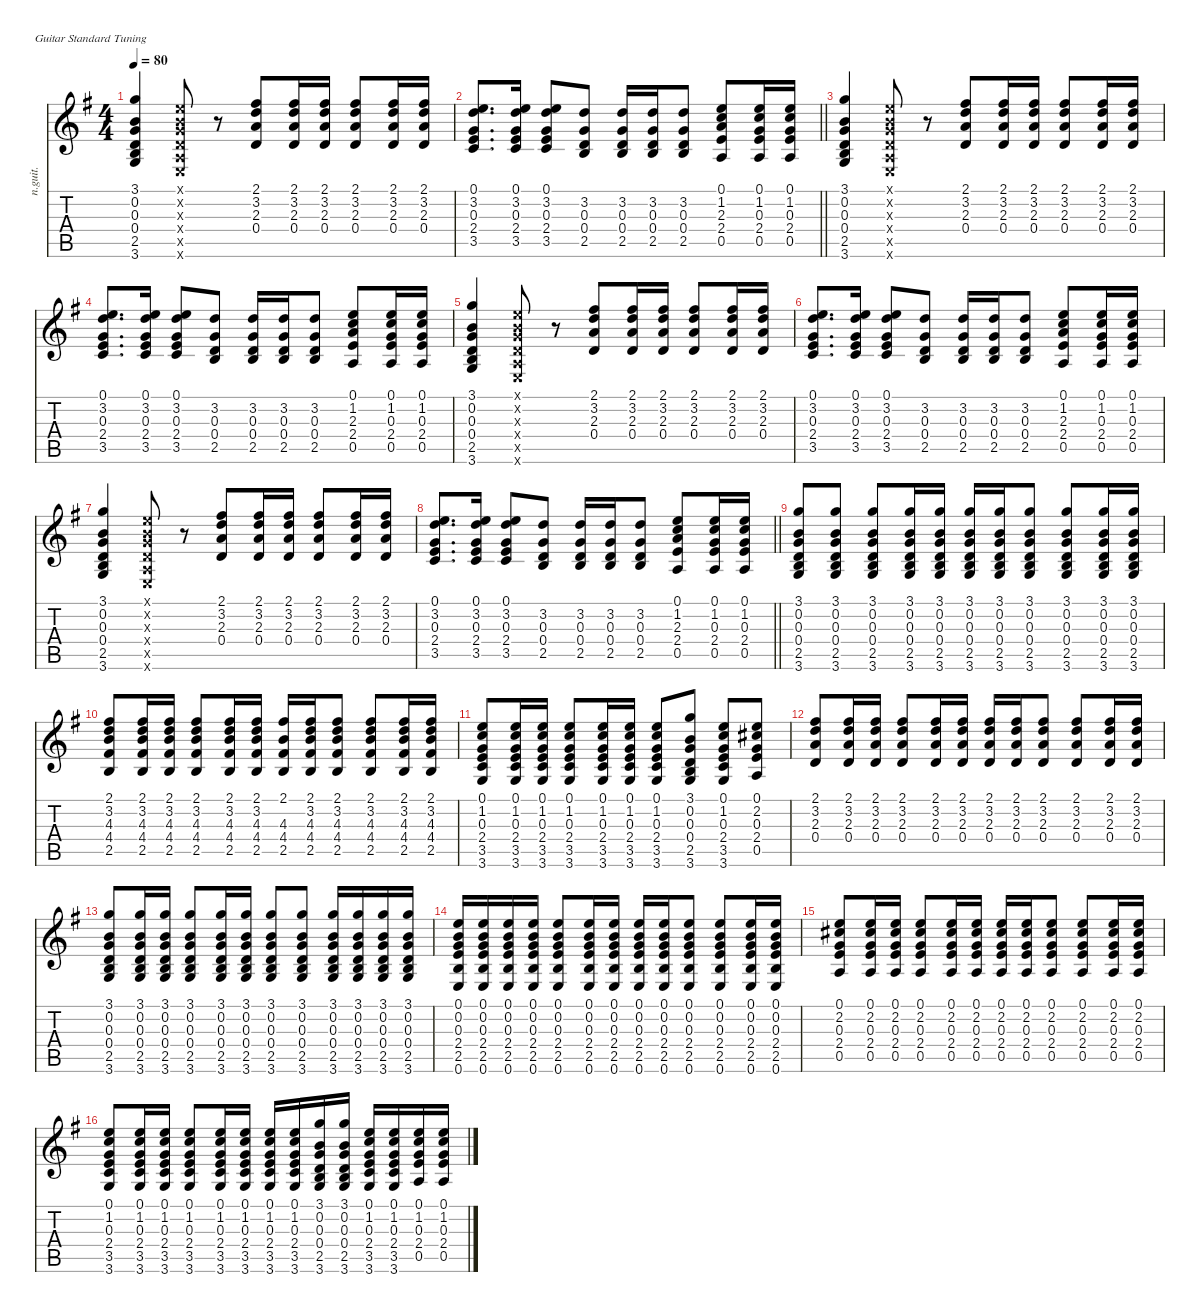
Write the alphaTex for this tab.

\defaultSystemsLayout 4
\hideDynamics
\bracketExtendMode nobrackets
\otherSystemsTrackNameOrientation horizontal
\track ("Acoustic 12 Strings (David Bowie)" "n.guit.") {instrument acousticguitarnylon}
\staff {score tabs}
\tuning (E4 B3 G3 D3 A2 E2)
\ts (4 4)
\tempo 80
\clef g2
\ks g
(3.1{acc forcenatural} 0.2{acc forcenatural} 0.3{acc forcenatural} 0.4{acc forcenatural} 2.5{acc forcenatural} 3.6{acc forcenatural}).4{dy f instrument acousticguitarnylon beam Up} (0.1{x acc forcenatural} 0.2{x acc forcenatural} 0.3{x acc forcenatural} 0.4{x acc forcenatural} 0.5{x acc forcenatural} 0.6{x acc forcenatural}).8{beam Up} r.8{beam Up} (2.1{acc #} 3.2{acc forcenatural} 2.3{acc forcenatural} 0.4{acc forcenatural}).8{beam Up} (2.1{acc #} 3.2{acc forcenatural} 2.3{acc forcenatural} 0.4{acc forcenatural}).16{beam Up} (2.1{acc #} 3.2{acc forcenatural} 2.3{acc forcenatural} 0.4{acc forcenatural}).16{beam Up} (2.1{acc #} 3.2{acc forcenatural} 2.3{acc forcenatural} 0.4{acc forcenatural}).8{beam Up} (2.1{acc #} 3.2{acc forcenatural} 2.3{acc forcenatural} 0.4{acc forcenatural}).16{beam Up} (2.1{acc #} 3.2{acc forcenatural} 2.3{acc forcenatural} 0.4{acc forcenatural}).16{beam Up} |
\barLineRight lightlight
(0.1{acc forcenatural} 3.2{acc forcenatural} 0.3{acc forcenatural} 2.4{acc forcenatural} 3.5{acc forcenatural}).8{d beam Up} (0.1{acc forcenatural} 3.2{acc forcenatural} 0.3{acc forcenatural} 2.4{acc forcenatural} 3.5{acc forcenatural}).16{beam Up} (0.1{acc forcenatural} 3.2{acc forcenatural} 0.3{acc forcenatural} 2.4{acc forcenatural} 3.5{acc forcenatural}).8{beam Up} (3.2{acc forcenatural} 0.3{acc forcenatural} 0.4{acc forcenatural} 2.5{acc forcenatural}).8{beam Up} (3.2{acc forcenatural} 0.3{acc forcenatural} 0.4{acc forcenatural} 2.5{acc forcenatural}).16{beam Up} (3.2{acc forcenatural} 0.3{acc forcenatural} 0.4{acc forcenatural} 2.5{acc forcenatural}).16{beam Up} (3.2{acc forcenatural} 0.3{acc forcenatural} 0.4{acc forcenatural} 2.5{acc forcenatural}).8{beam Up} (0.1{acc forcenatural} 1.2{acc forcenatural} 2.3{acc forcenatural} 2.4{acc forcenatural} 0.5{acc forcenatural}).8{beam Up} (0.1{acc forcenatural} 1.2{acc forcenatural} 0.3{acc forcenatural} 2.4{acc forcenatural} 0.5{acc forcenatural}).16{beam Up} (0.1{acc forcenatural} 1.2{acc forcenatural} 0.3{acc forcenatural} 2.4{acc forcenatural} 0.5{acc forcenatural}).16{beam Up} |
(3.1{acc forcenatural} 0.2{acc forcenatural} 0.3{acc forcenatural} 0.4{acc forcenatural} 2.5{acc forcenatural} 3.6{acc forcenatural}).4{beam Up} (0.1{x acc forcenatural} 0.2{x acc forcenatural} 0.3{x acc forcenatural} 0.4{x acc forcenatural} 0.5{x acc forcenatural} 0.6{x acc forcenatural}).8{beam Up} r.8{beam Up} (2.1{acc #} 3.2{acc forcenatural} 2.3{acc forcenatural} 0.4{acc forcenatural}).8{beam Up} (2.1{acc #} 3.2{acc forcenatural} 2.3{acc forcenatural} 0.4{acc forcenatural}).16{beam Up} (2.1{acc #} 3.2{acc forcenatural} 2.3{acc forcenatural} 0.4{acc forcenatural}).16{beam Up} (2.1{acc #} 3.2{acc forcenatural} 2.3{acc forcenatural} 0.4{acc forcenatural}).8{beam Up} (2.1{acc #} 3.2{acc forcenatural} 2.3{acc forcenatural} 0.4{acc forcenatural}).16{beam Up} (2.1{acc #} 3.2{acc forcenatural} 2.3{acc forcenatural} 0.4{acc forcenatural}).16{beam Up} |
(0.1{acc forcenatural} 3.2{acc forcenatural} 0.3{acc forcenatural} 2.4{acc forcenatural} 3.5{acc forcenatural}).8{d beam Up} (0.1{acc forcenatural} 3.2{acc forcenatural} 0.3{acc forcenatural} 2.4{acc forcenatural} 3.5{acc forcenatural}).16{beam Up} (0.1{acc forcenatural} 3.2{acc forcenatural} 0.3{acc forcenatural} 2.4{acc forcenatural} 3.5{acc forcenatural}).8{beam Up} (3.2{acc forcenatural} 0.3{acc forcenatural} 0.4{acc forcenatural} 2.5{acc forcenatural}).8{beam Up} (3.2{acc forcenatural} 0.3{acc forcenatural} 0.4{acc forcenatural} 2.5{acc forcenatural}).16{beam Up} (3.2{acc forcenatural} 0.3{acc forcenatural} 0.4{acc forcenatural} 2.5{acc forcenatural}).16{beam Up} (3.2{acc forcenatural} 0.3{acc forcenatural} 0.4{acc forcenatural} 2.5{acc forcenatural}).8{beam Up} (0.1{acc forcenatural} 1.2{acc forcenatural} 2.3{acc forcenatural} 2.4{acc forcenatural} 0.5{acc forcenatural}).8{beam Up} (0.1{acc forcenatural} 1.2{acc forcenatural} 0.3{acc forcenatural} 2.4{acc forcenatural} 0.5{acc forcenatural}).16{beam Up} (0.1{acc forcenatural} 1.2{acc forcenatural} 0.3{acc forcenatural} 2.4{acc forcenatural} 0.5{acc forcenatural}).16{beam Up} |
(3.1{acc forcenatural} 0.2{acc forcenatural} 0.3{acc forcenatural} 0.4{acc forcenatural} 2.5{acc forcenatural} 3.6{acc forcenatural}).4{beam Up} (0.1{x acc forcenatural} 0.2{x acc forcenatural} 0.3{x acc forcenatural} 0.4{x acc forcenatural} 0.5{x acc forcenatural} 0.6{x acc forcenatural}).8{beam Up} r.8{beam Up} (2.1{acc #} 3.2{acc forcenatural} 2.3{acc forcenatural} 0.4{acc forcenatural}).8{beam Up} (2.1{acc #} 3.2{acc forcenatural} 2.3{acc forcenatural} 0.4{acc forcenatural}).16{beam Up} (2.1{acc #} 3.2{acc forcenatural} 2.3{acc forcenatural} 0.4{acc forcenatural}).16{beam Up} (2.1{acc #} 3.2{acc forcenatural} 2.3{acc forcenatural} 0.4{acc forcenatural}).8{beam Up} (2.1{acc #} 3.2{acc forcenatural} 2.3{acc forcenatural} 0.4{acc forcenatural}).16{beam Up} (2.1{acc #} 3.2{acc forcenatural} 2.3{acc forcenatural} 0.4{acc forcenatural}).16{beam Up} |
(0.1{acc forcenatural} 3.2{acc forcenatural} 0.3{acc forcenatural} 2.4{acc forcenatural} 3.5{acc forcenatural}).8{d beam Up} (0.1{acc forcenatural} 3.2{acc forcenatural} 0.3{acc forcenatural} 2.4{acc forcenatural} 3.5{acc forcenatural}).16{beam Up} (0.1{acc forcenatural} 3.2{acc forcenatural} 0.3{acc forcenatural} 2.4{acc forcenatural} 3.5{acc forcenatural}).8{beam Up} (3.2{acc forcenatural} 0.3{acc forcenatural} 0.4{acc forcenatural} 2.5{acc forcenatural}).8{beam Up} (3.2{acc forcenatural} 0.3{acc forcenatural} 0.4{acc forcenatural} 2.5{acc forcenatural}).16{beam Up} (3.2{acc forcenatural} 0.3{acc forcenatural} 0.4{acc forcenatural} 2.5{acc forcenatural}).16{beam Up} (3.2{acc forcenatural} 0.3{acc forcenatural} 0.4{acc forcenatural} 2.5{acc forcenatural}).8{beam Up} (0.1{acc forcenatural} 1.2{acc forcenatural} 2.3{acc forcenatural} 2.4{acc forcenatural} 0.5{acc forcenatural}).8{beam Up} (0.1{acc forcenatural} 1.2{acc forcenatural} 0.3{acc forcenatural} 2.4{acc forcenatural} 0.5{acc forcenatural}).16{beam Up} (0.1{acc forcenatural} 1.2{acc forcenatural} 0.3{acc forcenatural} 2.4{acc forcenatural} 0.5{acc forcenatural}).16{beam Up} |
(3.1{acc forcenatural} 0.2{acc forcenatural} 0.3{acc forcenatural} 0.4{acc forcenatural} 2.5{acc forcenatural} 3.6{acc forcenatural}).4{beam Up} (0.1{x acc forcenatural} 0.2{x acc forcenatural} 0.3{x acc forcenatural} 0.4{x acc forcenatural} 0.5{x acc forcenatural} 0.6{x acc forcenatural}).8{beam Up} r.8{beam Up} (2.1{acc #} 3.2{acc forcenatural} 2.3{acc forcenatural} 0.4{acc forcenatural}).8{beam Up} (2.1{acc #} 3.2{acc forcenatural} 2.3{acc forcenatural} 0.4{acc forcenatural}).16{beam Up} (2.1{acc #} 3.2{acc forcenatural} 2.3{acc forcenatural} 0.4{acc forcenatural}).16{beam Up} (2.1{acc #} 3.2{acc forcenatural} 2.3{acc forcenatural} 0.4{acc forcenatural}).8{beam Up} (2.1{acc #} 3.2{acc forcenatural} 2.3{acc forcenatural} 0.4{acc forcenatural}).16{beam Up} (2.1{acc #} 3.2{acc forcenatural} 2.3{acc forcenatural} 0.4{acc forcenatural}).16{beam Up} |
\barLineRight lightlight
(0.1{acc forcenatural} 3.2{acc forcenatural} 0.3{acc forcenatural} 2.4{acc forcenatural} 3.5{acc forcenatural}).8{d beam Up} (0.1{acc forcenatural} 3.2{acc forcenatural} 0.3{acc forcenatural} 2.4{acc forcenatural} 3.5{acc forcenatural}).16{beam Up} (0.1{acc forcenatural} 3.2{acc forcenatural} 0.3{acc forcenatural} 2.4{acc forcenatural} 3.5{acc forcenatural}).8{beam Up} (3.2{acc forcenatural} 0.3{acc forcenatural} 0.4{acc forcenatural} 2.5{acc forcenatural}).8{beam Up} (3.2{acc forcenatural} 0.3{acc forcenatural} 0.4{acc forcenatural} 2.5{acc forcenatural}).16{beam Up} (3.2{acc forcenatural} 0.3{acc forcenatural} 0.4{acc forcenatural} 2.5{acc forcenatural}).16{beam Up} (3.2{acc forcenatural} 0.3{acc forcenatural} 0.4{acc forcenatural} 2.5{acc forcenatural}).8{beam Up} (0.1{acc forcenatural} 1.2{acc forcenatural} 2.3{acc forcenatural} 2.4{acc forcenatural} 0.5{acc forcenatural}).8{beam Up} (0.1{acc forcenatural} 1.2{acc forcenatural} 0.3{acc forcenatural} 2.4{acc forcenatural} 0.5{acc forcenatural}).16{beam Up} (0.1{acc forcenatural} 1.2{acc forcenatural} 0.3{acc forcenatural} 2.4{acc forcenatural} 0.5{acc forcenatural}).16{beam Up} |
(3.1{acc forcenatural} 0.2{acc forcenatural} 0.3{acc forcenatural} 0.4{acc forcenatural} 2.5{acc forcenatural} 3.6{acc forcenatural}).8{beam Up} (3.1{acc forcenatural} 0.2{acc forcenatural} 0.3{acc forcenatural} 0.4{acc forcenatural} 2.5{acc forcenatural} 3.6{acc forcenatural}).8{beam Up} (3.1{acc forcenatural} 0.2{acc forcenatural} 0.3{acc forcenatural} 0.4{acc forcenatural} 2.5{acc forcenatural} 3.6{acc forcenatural}).8{beam Up} (3.1{acc forcenatural} 0.2{acc forcenatural} 0.3{acc forcenatural} 0.4{acc forcenatural} 2.5{acc forcenatural} 3.6{acc forcenatural}).16{beam Up} (3.1{acc forcenatural} 0.2{acc forcenatural} 0.3{acc forcenatural} 0.4{acc forcenatural} 2.5{acc forcenatural} 3.6{acc forcenatural}).16{beam Up} (3.1{acc forcenatural} 0.2{acc forcenatural} 0.3{acc forcenatural} 0.4{acc forcenatural} 2.5{acc forcenatural} 3.6{acc forcenatural}).16{beam Up} (3.1{acc forcenatural} 0.2{acc forcenatural} 0.3{acc forcenatural} 0.4{acc forcenatural} 2.5{acc forcenatural} 3.6{acc forcenatural}).16{beam Up} (3.1{acc forcenatural} 0.2{acc forcenatural} 0.3{acc forcenatural} 0.4{acc forcenatural} 2.5{acc forcenatural} 3.6{acc forcenatural}).8{beam Up} (3.1{acc forcenatural} 0.2{acc forcenatural} 0.3{acc forcenatural} 0.4{acc forcenatural} 2.5{acc forcenatural} 3.6{acc forcenatural}).8{beam Up} (3.1{acc forcenatural} 0.2{acc forcenatural} 0.3{acc forcenatural} 0.4{acc forcenatural} 2.5{acc forcenatural} 3.6{acc forcenatural}).16{beam Up} (3.1{acc forcenatural} 0.2{acc forcenatural} 0.3{acc forcenatural} 0.4{acc forcenatural} 2.5{acc forcenatural} 3.6{acc forcenatural}).16{beam Up} |
(2.1{acc #} 3.2{acc forcenatural} 4.3{acc forcenatural} 4.4{acc #} 2.5{acc forcenatural}).8{beam Up} (2.1{acc #} 3.2{acc forcenatural} 4.3{acc forcenatural} 4.4{acc #} 2.5{acc forcenatural}).16{beam Up} (2.1{acc #} 3.2{acc forcenatural} 4.3{acc forcenatural} 4.4{acc #} 2.5{acc forcenatural}).16{beam Up} (2.1{acc #} 3.2{acc forcenatural} 4.3{acc forcenatural} 4.4{acc #} 2.5{acc forcenatural}).8{beam Up} (2.1{acc #} 3.2{acc forcenatural} 4.3{acc forcenatural} 4.4{acc #} 2.5{acc forcenatural}).16{beam Up} (2.1{acc #} 3.2{acc forcenatural} 4.3{acc forcenatural} 4.4{acc #} 2.5{acc forcenatural}).16{beam Up} (2.1{acc #} 4.3{acc forcenatural} 4.4{acc #} 2.5{acc forcenatural}).16{beam Up} (2.1{acc #} 3.2{acc forcenatural} 4.3{acc forcenatural} 4.4{acc #} 2.5{acc forcenatural}).16{beam Up} (2.1{acc #} 3.2{acc forcenatural} 4.3{acc forcenatural} 4.4{acc #} 2.5{acc forcenatural}).8{beam Up} (2.1{acc #} 3.2{acc forcenatural} 4.3{acc forcenatural} 4.4{acc #} 2.5{acc forcenatural}).8{beam Up} (2.1{acc #} 3.2{acc forcenatural} 4.3{acc forcenatural} 4.4{acc #} 2.5{acc forcenatural}).16{beam Up} (2.1{acc #} 3.2{acc forcenatural} 4.3{acc forcenatural} 4.4{acc #} 2.5{acc forcenatural}).16{beam Up} |
(0.1{acc forcenatural} 1.2{acc forcenatural} 0.3{acc forcenatural} 2.4{acc forcenatural} 3.5{acc forcenatural} 3.6{acc forcenatural}).8{beam Up} (0.1{acc forcenatural} 1.2{acc forcenatural} 0.3{acc forcenatural} 2.4{acc forcenatural} 3.5{acc forcenatural} 3.6{acc forcenatural}).16{beam Up} (0.1{acc forcenatural} 1.2{acc forcenatural} 0.3{acc forcenatural} 2.4{acc forcenatural} 3.5{acc forcenatural} 3.6{acc forcenatural}).16{beam Up} (0.1{acc forcenatural} 1.2{acc forcenatural} 0.3{acc forcenatural} 2.4{acc forcenatural} 3.5{acc forcenatural} 3.6{acc forcenatural}).8{beam Up} (0.1{acc forcenatural} 1.2{acc forcenatural} 0.3{acc forcenatural} 2.4{acc forcenatural} 3.5{acc forcenatural} 3.6{acc forcenatural}).16{beam Up} (0.1{acc forcenatural} 1.2{acc forcenatural} 0.3{acc forcenatural} 2.4{acc forcenatural} 3.5{acc forcenatural} 3.6{acc forcenatural}).16{beam Up} (0.1{acc forcenatural} 1.2{acc forcenatural} 0.3{acc forcenatural} 2.4{acc forcenatural} 3.5{acc forcenatural} 3.6{acc forcenatural}).8{beam Up} (3.1{acc forcenatural} 0.2{acc forcenatural} 0.3{acc forcenatural} 0.4{acc forcenatural} 2.5{acc forcenatural} 3.6{acc forcenatural}).8{beam Up} (0.1{acc forcenatural} 1.2{acc forcenatural} 0.3{acc forcenatural} 2.4{acc forcenatural} 3.5{acc forcenatural} 3.6{acc forcenatural}).8{beam Up} (0.1{acc forcenatural} 2.2{acc #} 0.3{acc forcenatural} 2.4{acc forcenatural} 0.5{acc forcenatural}).8{beam Up} |
(2.1{acc #} 3.2{acc forcenatural} 2.3{acc forcenatural} 0.4{acc forcenatural}).8{beam Up} (2.1{acc #} 3.2{acc forcenatural} 2.3{acc forcenatural} 0.4{acc forcenatural}).16{beam Up} (2.1{acc #} 3.2{acc forcenatural} 2.3{acc forcenatural} 0.4{acc forcenatural}).16{beam Up} (2.1{acc #} 3.2{acc forcenatural} 2.3{acc forcenatural} 0.4{acc forcenatural}).8{beam Up} (2.1{acc #} 3.2{acc forcenatural} 2.3{acc forcenatural} 0.4{acc forcenatural}).16{beam Up} (2.1{acc #} 3.2{acc forcenatural} 2.3{acc forcenatural} 0.4{acc forcenatural}).16{beam Up} (2.1{acc #} 3.2{acc forcenatural} 2.3{acc forcenatural} 0.4{acc forcenatural}).16{beam Up} (2.1{acc #} 3.2{acc forcenatural} 2.3{acc forcenatural} 0.4{acc forcenatural}).16{beam Up} (2.1{acc #} 3.2{acc forcenatural} 2.3{acc forcenatural} 0.4{acc forcenatural}).8{beam Up} (2.1{acc #} 3.2{acc forcenatural} 2.3{acc forcenatural} 0.4{acc forcenatural}).8{beam Up} (2.1{acc #} 3.2{acc forcenatural} 2.3{acc forcenatural} 0.4{acc forcenatural}).16{beam Up} (2.1{acc #} 3.2{acc forcenatural} 2.3{acc forcenatural} 0.4{acc forcenatural}).16{beam Up} |
(3.1{acc forcenatural} 0.2{acc forcenatural} 0.3{acc forcenatural} 0.4{acc forcenatural} 2.5{acc forcenatural} 3.6{acc forcenatural}).8{beam Up} (3.1{acc forcenatural} 0.2{acc forcenatural} 0.3{acc forcenatural} 0.4{acc forcenatural} 2.5{acc forcenatural} 3.6{acc forcenatural}).16{beam Up} (3.1{acc forcenatural} 0.2{acc forcenatural} 0.3{acc forcenatural} 0.4{acc forcenatural} 2.5{acc forcenatural} 3.6{acc forcenatural}).16{beam Up} (3.1{acc forcenatural} 0.2{acc forcenatural} 0.3{acc forcenatural} 0.4{acc forcenatural} 2.5{acc forcenatural} 3.6{acc forcenatural}).8{beam Up} (3.1{acc forcenatural} 0.2{acc forcenatural} 0.3{acc forcenatural} 0.4{acc forcenatural} 2.5{acc forcenatural} 3.6{acc forcenatural}).16{beam Up} (3.1{acc forcenatural} 0.2{acc forcenatural} 0.3{acc forcenatural} 0.4{acc forcenatural} 2.5{acc forcenatural} 3.6{acc forcenatural}).16{beam Up} (3.1{acc forcenatural} 0.2{acc forcenatural} 0.3{acc forcenatural} 0.4{acc forcenatural} 2.5{acc forcenatural} 3.6{acc forcenatural}).8{beam Up} (3.1{acc forcenatural} 0.2{acc forcenatural} 0.3{acc forcenatural} 0.4{acc forcenatural} 2.5{acc forcenatural} 3.6{acc forcenatural}).8{beam Up} (3.1{acc forcenatural} 0.2{acc forcenatural} 0.3{acc forcenatural} 0.4{acc forcenatural} 2.5{acc forcenatural} 3.6{acc forcenatural}).16{beam Up} (3.1{acc forcenatural} 0.2{acc forcenatural} 0.3{acc forcenatural} 0.4{acc forcenatural} 2.5{acc forcenatural} 3.6{acc forcenatural}).16{beam Up} (3.1{acc forcenatural} 0.2{acc forcenatural} 0.3{acc forcenatural} 0.4{acc forcenatural} 2.5{acc forcenatural} 3.6{acc forcenatural}).16{beam Up} (3.1{acc forcenatural} 0.2{acc forcenatural} 0.3{acc forcenatural} 0.4{acc forcenatural} 2.5{acc forcenatural} 3.6{acc forcenatural}).16{beam Up} |
(0.1{acc forcenatural} 0.2{acc forcenatural} 0.3{acc forcenatural} 2.4{acc forcenatural} 2.5{acc forcenatural} 0.6{acc forcenatural}).16{beam Up} (0.1{acc forcenatural} 0.2{acc forcenatural} 0.3{acc forcenatural} 2.4{acc forcenatural} 2.5{acc forcenatural} 0.6{acc forcenatural}).16{beam Up} (0.1{acc forcenatural} 0.2{acc forcenatural} 0.3{acc forcenatural} 2.4{acc forcenatural} 2.5{acc forcenatural} 0.6{acc forcenatural}).16{beam Up} (0.1{acc forcenatural} 0.2{acc forcenatural} 0.3{acc forcenatural} 2.4{acc forcenatural} 2.5{acc forcenatural} 0.6{acc forcenatural}).16{beam Up} (0.1{acc forcenatural} 0.2{acc forcenatural} 0.3{acc forcenatural} 2.4{acc forcenatural} 2.5{acc forcenatural} 0.6{acc forcenatural}).8{beam Up} (0.1{acc forcenatural} 0.2{acc forcenatural} 0.3{acc forcenatural} 2.4{acc forcenatural} 2.5{acc forcenatural} 0.6{acc forcenatural}).16{beam Up} (0.1{acc forcenatural} 0.2{acc forcenatural} 0.3{acc forcenatural} 2.4{acc forcenatural} 2.5{acc forcenatural} 0.6{acc forcenatural}).16{beam Up} (0.1{acc forcenatural} 0.2{acc forcenatural} 0.3{acc forcenatural} 2.4{acc forcenatural} 2.5{acc forcenatural} 0.6{acc forcenatural}).16{beam Up} (0.1{acc forcenatural} 0.2{acc forcenatural} 0.3{acc forcenatural} 2.4{acc forcenatural} 2.5{acc forcenatural} 0.6{acc forcenatural}).16{beam Up} (0.1{acc forcenatural} 0.2{acc forcenatural} 0.3{acc forcenatural} 2.4{acc forcenatural} 2.5{acc forcenatural} 0.6{acc forcenatural}).8{beam Up} (0.1{acc forcenatural} 0.2{acc forcenatural} 0.3{acc forcenatural} 2.4{acc forcenatural} 2.5{acc forcenatural} 0.6{acc forcenatural}).8{beam Up} (0.1{acc forcenatural} 0.2{acc forcenatural} 0.3{acc forcenatural} 2.4{acc forcenatural} 2.5{acc forcenatural} 0.6{acc forcenatural}).16{beam Up} (0.1{acc forcenatural} 0.2{acc forcenatural} 0.3{acc forcenatural} 2.4{acc forcenatural} 2.5{acc forcenatural} 0.6{acc forcenatural}).16{beam Up} |
(0.1{acc forcenatural} 2.2{acc #} 0.3{acc forcenatural} 2.4{acc forcenatural} 0.5{acc forcenatural}).8{beam Up} (0.1{acc forcenatural} 2.2{acc #} 0.3{acc forcenatural} 2.4{acc forcenatural} 0.5{acc forcenatural}).16{beam Up} (0.1{acc forcenatural} 2.2{acc #} 0.3{acc forcenatural} 2.4{acc forcenatural} 0.5{acc forcenatural}).16{beam Up} (0.1{acc forcenatural} 2.2{acc #} 0.3{acc forcenatural} 2.4{acc forcenatural} 0.5{acc forcenatural}).8{beam Up} (0.1{acc forcenatural} 2.2{acc #} 0.3{acc forcenatural} 2.4{acc forcenatural} 0.5{acc forcenatural}).16{beam Up} (0.1{acc forcenatural} 2.2{acc #} 0.3{acc forcenatural} 2.4{acc forcenatural} 0.5{acc forcenatural}).16{beam Up} (0.1{acc forcenatural} 2.2{acc #} 0.3{acc forcenatural} 2.4{acc forcenatural} 0.5{acc forcenatural}).16{beam Up} (0.1{acc forcenatural} 2.2{acc #} 0.3{acc forcenatural} 2.4{acc forcenatural} 0.5{acc forcenatural}).16{beam Up} (0.1{acc forcenatural} 2.2{acc #} 0.3{acc forcenatural} 2.4{acc forcenatural} 0.5{acc forcenatural}).8{beam Up} (0.1{acc forcenatural} 2.2{acc #} 0.3{acc forcenatural} 2.4{acc forcenatural} 0.5{acc forcenatural}).8{beam Up} (0.1{acc forcenatural} 2.2{acc #} 0.3{acc forcenatural} 2.4{acc forcenatural} 0.5{acc forcenatural}).16{beam Up} (0.1{acc forcenatural} 2.2{acc #} 0.3{acc forcenatural} 2.4{acc forcenatural} 0.5{acc forcenatural}).16{beam Up} |
(0.1{acc forcenatural} 1.2{acc forcenatural} 0.3{acc forcenatural} 2.4{acc forcenatural} 3.5{acc forcenatural} 3.6{acc forcenatural}).8{beam Up} (0.1{acc forcenatural} 1.2{acc forcenatural} 0.3{acc forcenatural} 2.4{acc forcenatural} 3.5{acc forcenatural} 3.6{acc forcenatural}).16{beam Up} (0.1{acc forcenatural} 1.2{acc forcenatural} 0.3{acc forcenatural} 2.4{acc forcenatural} 3.5{acc forcenatural} 3.6{acc forcenatural}).16{beam Up} (0.1{acc forcenatural} 1.2{acc forcenatural} 0.3{acc forcenatural} 2.4{acc forcenatural} 3.5{acc forcenatural} 3.6{acc forcenatural}).8{beam Up} (0.1{acc forcenatural} 1.2{acc forcenatural} 0.3{acc forcenatural} 2.4{acc forcenatural} 3.5{acc forcenatural} 3.6{acc forcenatural}).16{beam Up} (0.1{acc forcenatural} 1.2{acc forcenatural} 0.3{acc forcenatural} 2.4{acc forcenatural} 3.5{acc forcenatural} 3.6{acc forcenatural}).16{beam Up} (0.1{acc forcenatural} 1.2{acc forcenatural} 0.3{acc forcenatural} 2.4{acc forcenatural} 3.5{acc forcenatural} 3.6{acc forcenatural}).16{beam Up} (0.1{acc forcenatural} 1.2{acc forcenatural} 0.3{acc forcenatural} 2.4{acc forcenatural} 3.5{acc forcenatural} 3.6{acc forcenatural}).16{beam Up} (3.1{acc forcenatural} 0.2{acc forcenatural} 0.3{acc forcenatural} 0.4{acc forcenatural} 2.5{acc forcenatural} 3.6{acc forcenatural}).16{beam Up} (3.1{acc forcenatural} 0.2{acc forcenatural} 0.3{acc forcenatural} 0.4{acc forcenatural} 2.5{acc forcenatural} 3.6{acc forcenatural}).16{beam Up} (0.1{acc forcenatural} 1.2{acc forcenatural} 0.3{acc forcenatural} 2.4{acc forcenatural} 3.5{acc forcenatural} 3.6{acc forcenatural}).16{beam Up} (0.1{acc forcenatural} 1.2{acc forcenatural} 0.3{acc forcenatural} 2.4{acc forcenatural} 3.5{acc forcenatural} 3.6{acc forcenatural}).16{beam Up} (0.1{acc forcenatural} 1.2{acc forcenatural} 0.3{acc forcenatural} 2.4{acc forcenatural} 0.5{acc forcenatural}).16{beam Up} (0.1{acc forcenatural} 1.2{acc forcenatural} 0.3{acc forcenatural} 2.4{acc forcenatural} 0.5{acc forcenatural}).16{beam Up}
